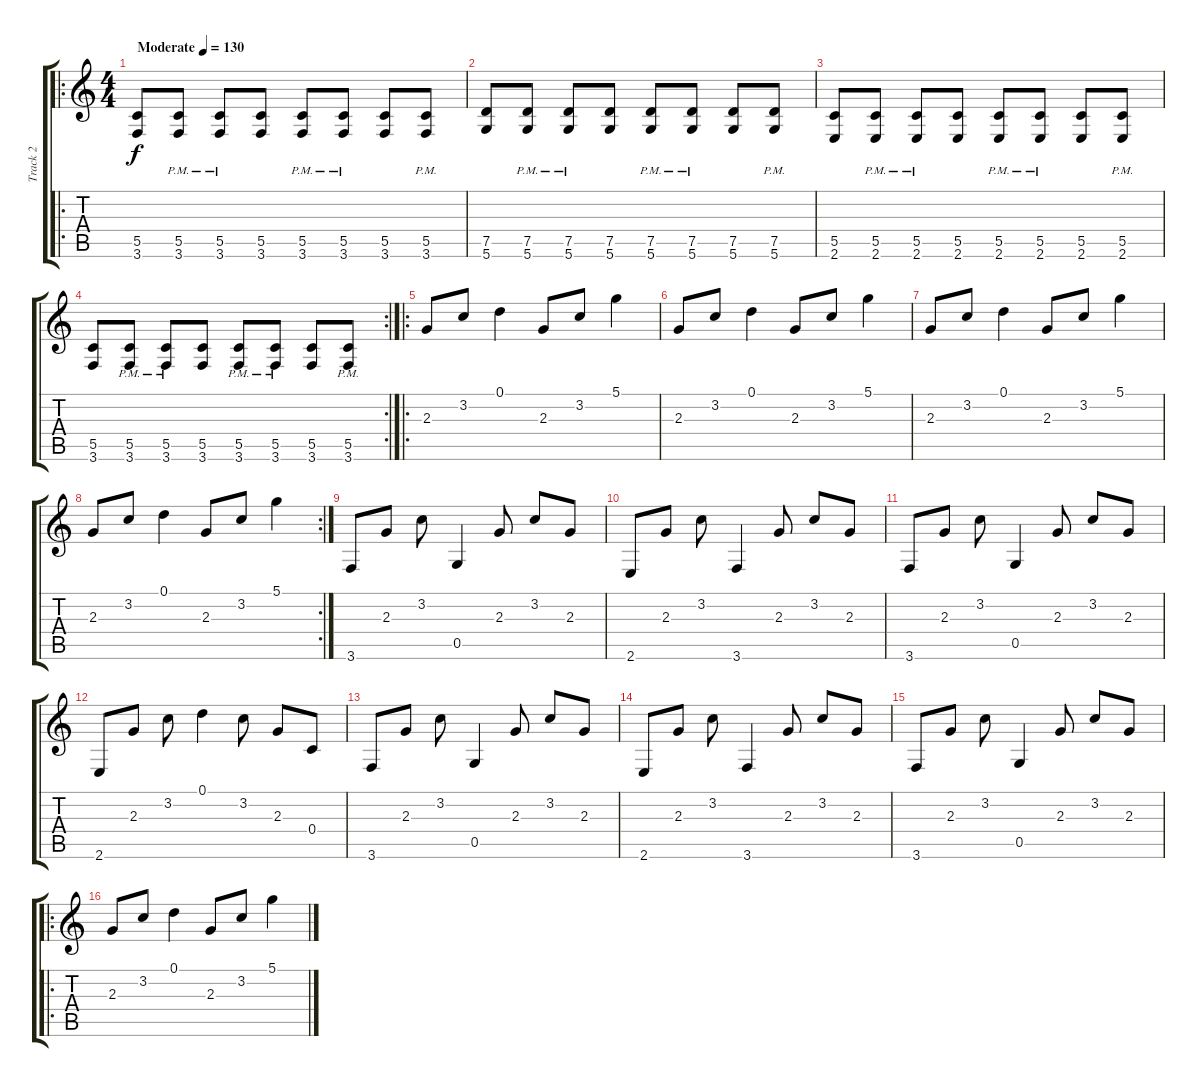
\track ("Track 2" "Track 2") {instrument acousticguitarsteel}
\staff {score tabs}
\tuning (D4 A3 F3 C3 G2 D2) {hide}
\ro
\ts (4 4)
\tempo (130 "Moderate")
\clef g2
\ks c
(5.5 3.6).8{dy f instrument acousticguitarsteel} (5.5{pm} 3.6{pm}).8 (5.5{pm} 3.6{pm}).8 (5.5 3.6).8 (5.5{pm} 3.6{pm}).8 (5.5{pm} 3.6{pm}).8 (5.5 3.6).8 (5.5{pm} 3.6{pm}).8 |
(7.5 5.6).8 (7.5{pm} 5.6{pm}).8 (7.5{pm} 5.6{pm}).8 (7.5 5.6).8 (7.5{pm} 5.6{pm}).8 (7.5{pm} 5.6{pm}).8 (7.5 5.6).8 (7.5{pm} 5.6{pm}).8 |
(5.5 2.6).8 (5.5{pm} 2.6{pm}).8 (5.5{pm} 2.6{pm}).8 (5.5 2.6).8 (5.5{pm} 2.6{pm}).8 (5.5{pm} 2.6{pm}).8 (5.5 2.6).8 (5.5{pm} 2.6{pm}).8 |
\rc 2
(5.5 3.6).8 (5.5{pm} 3.6{pm}).8 (5.5{pm} 3.6{pm}).8 (5.5 3.6).8 (5.5{pm} 3.6{pm}).8 (5.5{pm} 3.6{pm}).8 (5.5 3.6).8 (5.5{pm} 3.6{pm}).8 |
\ro
2.3.8 3.2.8 0.1.4 2.3.8 3.2.8 5.1.4 |
2.3.8 3.2.8 0.1.4 2.3.8 3.2.8 5.1.4 |
2.3.8 3.2.8 0.1.4 2.3.8 3.2.8 5.1.4 |
\rc 2
2.3.8 3.2.8 0.1.4 2.3.8 3.2.8 5.1.4 |
3.6.8 2.3.8 3.2.8 0.5.4 2.3.8 3.2.8 2.3.8 |
2.6.8 2.3.8 3.2.8 3.6.4 2.3.8 3.2.8 2.3.8 |
3.6.8 2.3.8 3.2.8 0.5.4 2.3.8 3.2.8 2.3.8 |
2.6.8 2.3.8 3.2.8 0.1.4 3.2.8 2.3.8 0.4.8 |
3.6.8 2.3.8 3.2.8 0.5.4 2.3.8 3.2.8 2.3.8 |
2.6.8 2.3.8 3.2.8 3.6.4 2.3.8 3.2.8 2.3.8 |
3.6.8 2.3.8 3.2.8 0.5.4 2.3.8 3.2.8 2.3.8 |
\ro
2.3.8 3.2.8 0.1.4 2.3.8 3.2.8 5.1.4
